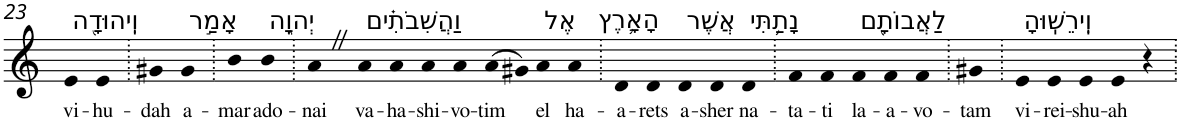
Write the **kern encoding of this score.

**kern	**text
*part1	*part1
*staff1	*staff1
*I"Piano	*
*I'Pno	*
!!LO:PB:g=z
*clefG2	*
*k[]	*
=23	=23
!LO:TX:a:t=וִֽיהוּדָ֖ה	!
!	!LO:LY:b
4e	vi-
!	!LO:LY:b
4e	-hu-
=24.	=24.
!	!LO:LY:b
4g#X	-dah
!LO:TX:a:t=אָמַ֣ר	!
!	!LO:LY:b
4g#	a-
=25.	=25.
!	!LO:LY:b
4b	-mar
!LO:TX:a:t=יְהוָ֑ה	!
!	!LO:LY:b
4b	ado-
=26.	=26.
!	!LO:LY:b
4aZ	-nai
!LO:TX:a:t=וַהֲשִׁבֹתִ֗ים	!
!	!LO:LY:b
4a	va-
!	!LO:LY:b
4a	-ha-
!	!LO:LY:b
4a	-shi-
!	!LO:LY:b
4a	-vo-
!	!LO:LY:b
(>8a	-tim
8g#X)	.
!LO:TX:a:t=אֶל	!
!	!LO:LY:b
4a	el
!LO:TX:a:t=הָאָ֛רֶץ	!
!	!LO:LY:b
4a	ha-
=27.	=27.
!	!LO:LY:b
4d	-a-
!	!LO:LY:b
4d	-rets
!LO:TX:a:t=אֲשֶׁר	!
!	!LO:LY:b
4d	a-
!	!LO:LY:b
4d	-sher
!LO:TX:a:t=נָתַ֥תִּי	!
!	!LO:LY:b
4d	na-
=28.	=28.
!	!LO:LY:b
4f	-ta-
!	!LO:LY:b
4f	-ti
!LO:TX:a:t=לַאֲבוֹתָ֖ם	!
!	!LO:LY:b
4f	la-
!	!LO:LY:b
4f	-a-
!	!LO:LY:b
4f	-vo-
=29.	=29.
!	!LO:LY:b
4g#X	-tam
=30.	=30.
!LO:TX:a:t=וִֽירֵשֽׁוּהָ	!
!	!LO:LY:b
4e	vi-
!	!LO:LY:b
4e	-rei-
!	!LO:LY:b
4e	-shu-
!	!LO:LY:b
4e	-ah
4r	.
=.	=.
*-	*-
